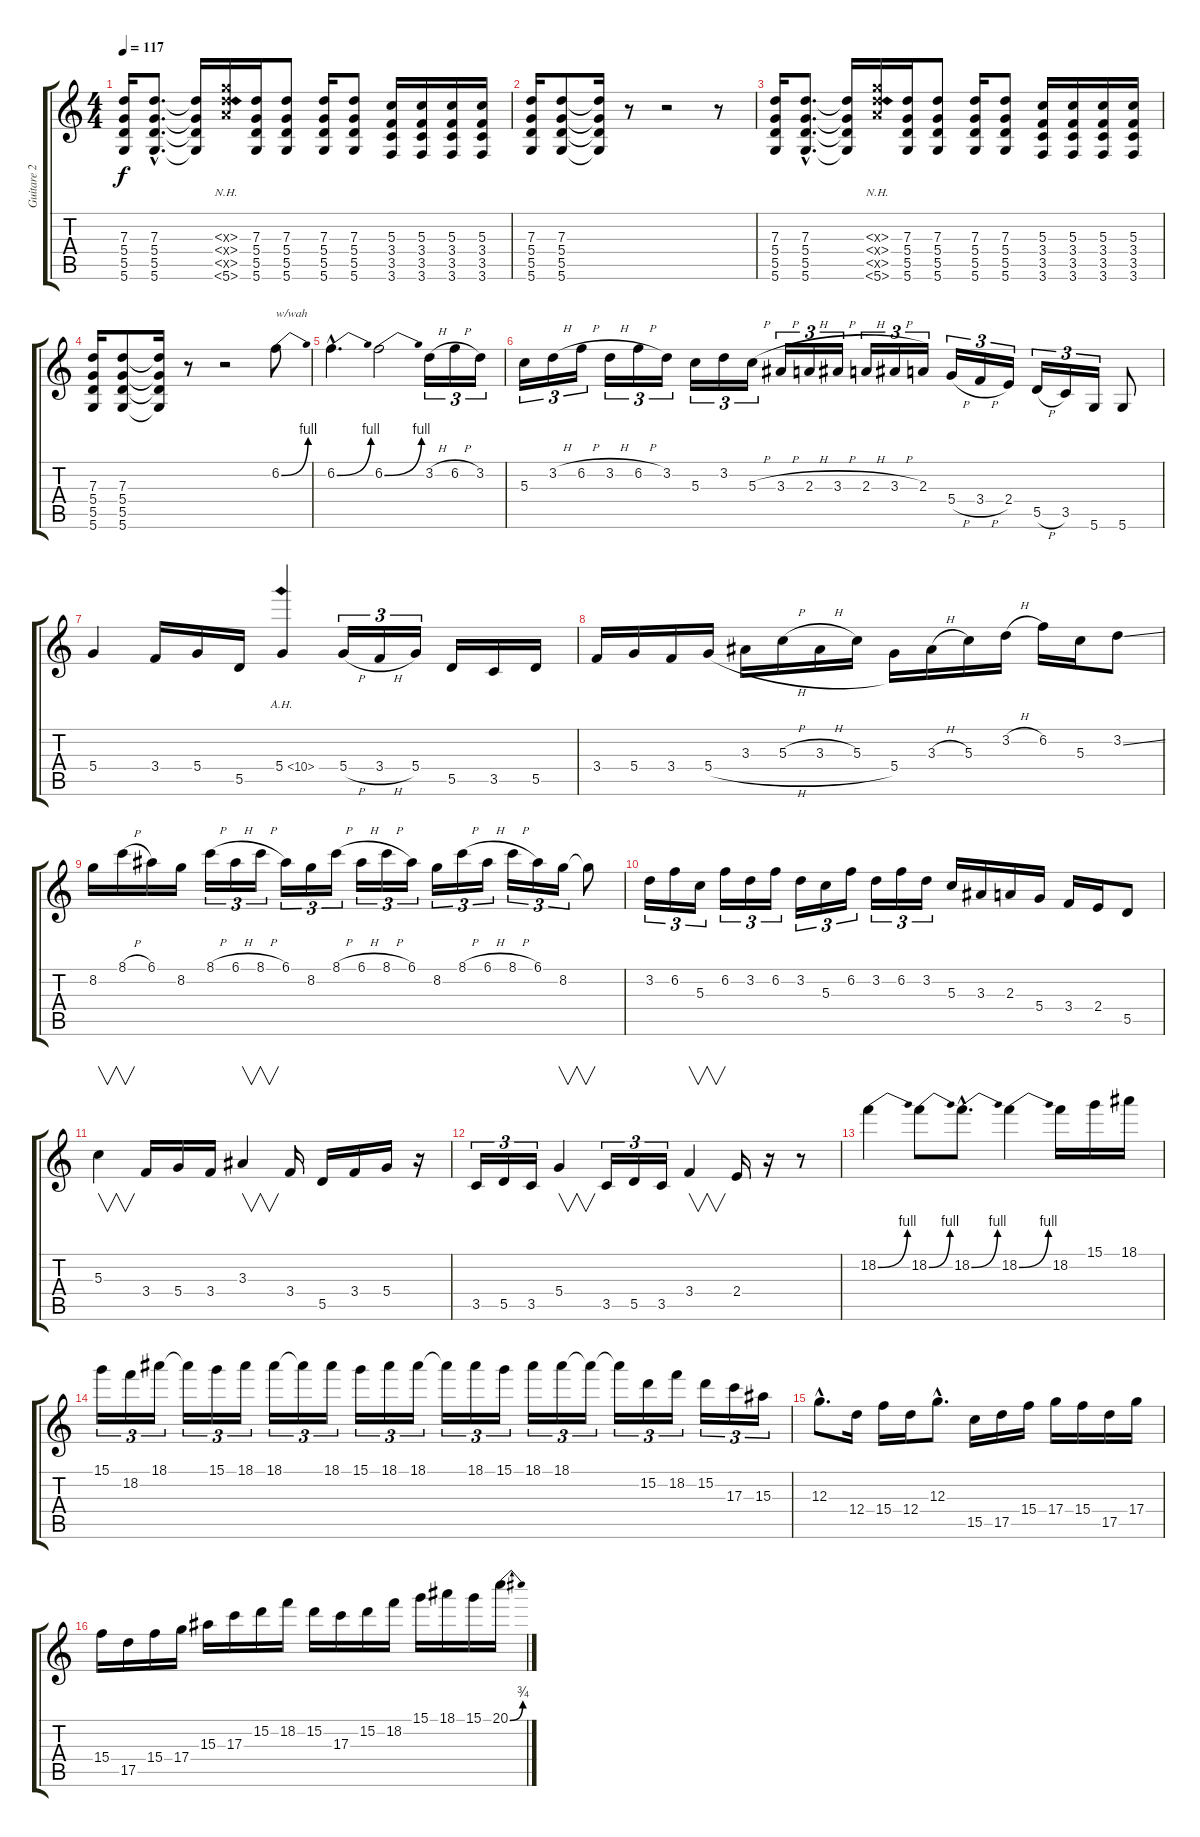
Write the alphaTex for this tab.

\track ("Guitare 2" "Guitare 2") {instrument distortionguitar}
\staff {score tabs}
\tuning (E4 B3 G3 D3 A2 D2) {hide}
\ts (4 4)
\tempo 117
\clef g2
\ks c
(7.3 5.4 5.5 5.6).16{dy f} (7.3{hac} 5.4{hac} 5.5{hac} 5.6{hac}).8{d} (7.3{t} 5.4{t} 5.5{t} 5.6{t}).16 (-1.3{nh x} -1.4{nh x} -1.5{nh x} 5.6{nh}).16 (7.3 5.4 5.5 5.6).16 (7.3 5.4 5.5 5.6).8 (7.3 5.4 5.5 5.6).16 (7.3 5.4 5.5 5.6).8 (5.3 3.4 3.5 3.6).16 (5.3 3.4 3.5 3.6).16 (5.3 3.4 3.5 3.6).16 (5.3 3.4 3.5 3.6).16 |
(7.3 5.4 5.5 5.6).16 (7.3 5.4 5.5 5.6).8 (7.3{t} 5.4{t} 5.5{t} 5.6{t}).16 r.8 r.2 r.8 |
(7.3 5.4 5.5 5.6).16 (7.3{hac} 5.4{hac} 5.5{hac} 5.6{hac}).8{d} (7.3{t} 5.4{t} 5.5{t} 5.6{t}).16 (-1.3{nh x} -1.4{nh x} -1.5{nh x} 5.6{nh}).16 (7.3 5.4 5.5 5.6).16 (7.3 5.4 5.5 5.6).8 (7.3 5.4 5.5 5.6).16 (7.3 5.4 5.5 5.6).8 (5.3 3.4 3.5 3.6).16 (5.3 3.4 3.5 3.6).16 (5.3 3.4 3.5 3.6).16 (5.3 3.4 3.5 3.6).16 |
(7.3 5.4 5.5 5.6).16 (7.3 5.4 5.5 5.6).8 (7.3{t} 5.4{t} 5.5{t} 5.6{t}).16 r.8 r.2 6.2{be (bend 0 0 60 4)}.8{txt "w/wah" volume 16} |
6.2{be (bend 0 0 60 4) hac}.4{d} 6.2{be (bend 0 0 60 4)}.2 3.2{h}.16{tu (3 2)} 6.2{h}.16{tu (3 2)} 3.2.16{tu (3 2)} |
5.3.16{tu (3 2)} 3.2{h}.16{tu (3 2)} 6.2{h}.16{tu (3 2)} 3.2{h}.16{tu (3 2)} 6.2{h}.16{tu (3 2)} 3.2.16{tu (3 2)} 5.3.16{tu (3 2)} 3.2.16{tu (3 2)} 5.3{h}.16{tu (3 2)} 3.3{h}.16{tu (3 2)} 2.3{h}.16{tu (3 2)} 3.3{h}.16{tu (3 2)} 2.3{h}.16{tu (3 2)} 3.3{h}.16{tu (3 2)} 2.3.16{tu (3 2)} 5.4{h}.16{tu (3 2)} 3.4{h}.16{tu (3 2)} 2.4.16{tu (3 2)} 5.5{h}.16{tu (3 2)} 3.5.16{tu (3 2)} 5.6.16{tu (3 2)} 5.6.8 |
5.4.4 3.4.16 5.4.16 5.5.16 5.4{ah 5}.4 5.4{h}.16{tu (3 2)} 3.4{h}.16{tu (3 2)} 5.4.16{tu (3 2)} 5.5.16 3.5.16 5.5.16 |
3.4.16 5.4.16 3.4.16 5.4{h}.16 3.3.16 5.3{h}.16 3.3{h}.16 5.3.16 5.4.16 3.3{h}.16 5.3.16 3.2{h}.16 6.2.16 5.3.16 3.2{ss}.8 |
8.2.16 8.1{h}.16 6.1.16 8.2.16 8.1{h}.16{tu (3 2)} 6.1{h}.16{tu (3 2)} 8.1{h}.16{tu (3 2)} 6.1.16{tu (3 2)} 8.2.16{tu (3 2)} 8.1{h}.16{tu (3 2)} 6.1{h}.16{tu (3 2)} 8.1{h}.16{tu (3 2)} 6.1.16{tu (3 2)} 8.2.16{tu (3 2)} 8.1{h}.16{tu (3 2)} 6.1{h}.16{tu (3 2)} 8.1{h}.16{tu (3 2)} 6.1.16{tu (3 2)} 8.2.16{tu (3 2)} 8.2{t}.8 |
3.2.16{tu (3 2)} 6.2.16{tu (3 2)} 5.3.16{tu (3 2)} 6.2.16{tu (3 2)} 3.2.16{tu (3 2)} 6.2.16{tu (3 2)} 3.2.16{tu (3 2)} 5.3.16{tu (3 2)} 6.2.16{tu (3 2)} 3.2.16{tu (3 2)} 6.2.16{tu (3 2)} 3.2.16{tu (3 2)} 5.3.16 3.3.16 2.3.16 5.4.16 3.4.16 2.4.16 5.5.8 |
5.3.4{v} 3.4.16 5.4.16 3.4.16 3.3.4{v} 3.4.16 5.5.16 3.4.16 5.4.16 r.16 |
3.5.16{tu (3 2)} 5.5.16{tu (3 2)} 3.5.16{tu (3 2)} 5.4.4{v} 3.5.16{tu (3 2)} 5.5.16{tu (3 2)} 3.5.16{tu (3 2)} 3.4.4{v} 2.4.16 r.16 r.8 |
18.2{be (bend 0 0 60 4)}.4 18.2{be (bend 0 0 60 4)}.8 18.2{be (bend 0 0 60 4) hac}.8{d} 18.2{be (bend 0 0 60 4)}.4 18.2.16 15.1.16 18.1.16 |
15.1.16{tu (3 2)} 18.2.16{tu (3 2)} 18.1.16{tu (3 2)} 18.1{t}.16{tu (3 2)} 15.1.16{tu (3 2)} 18.1.16{tu (3 2)} 18.1.16{tu (3 2)} 18.1{t}.16{tu (3 2)} 18.1.16{tu (3 2)} 15.1.16{tu (3 2)} 18.1.16{tu (3 2)} 18.1.16{tu (3 2)} 18.1{t}.16{tu (3 2)} 18.1.16{tu (3 2)} 15.1.16{tu (3 2)} 18.1.16{tu (3 2)} 18.1.16{tu (3 2)} 18.1{t}.16{tu (3 2)} 18.1{t}.16{tu (3 2)} 15.2.16{tu (3 2)} 18.2.16{tu (3 2)} 15.2.16{tu (3 2)} 17.3.16{tu (3 2)} 15.3.16{tu (3 2)} |
12.3{hac}.8{d} 12.4.16 15.4.16 12.4.16 12.3{hac}.8{d} 15.5.16 17.5.16 15.4.16 17.4.16 15.4.16 17.5.16 17.4.16 |
15.4.16 17.5.16 15.4.16 17.4.16 15.3.16 17.3.16 15.2.16 18.2.16 15.2.16 17.3.16 15.2.16 18.2.16 15.1.16 18.1.16 15.1.16 20.1{be (bend 0 0 60 3)}.16
